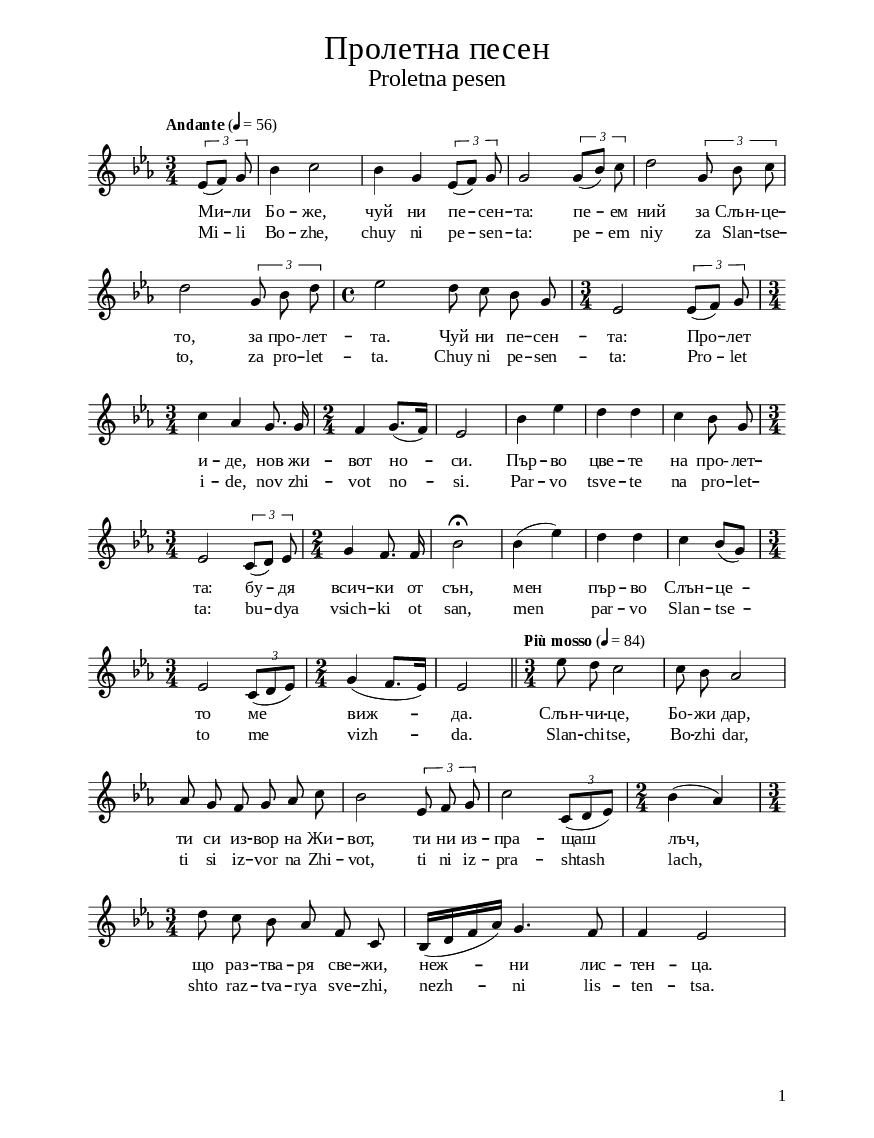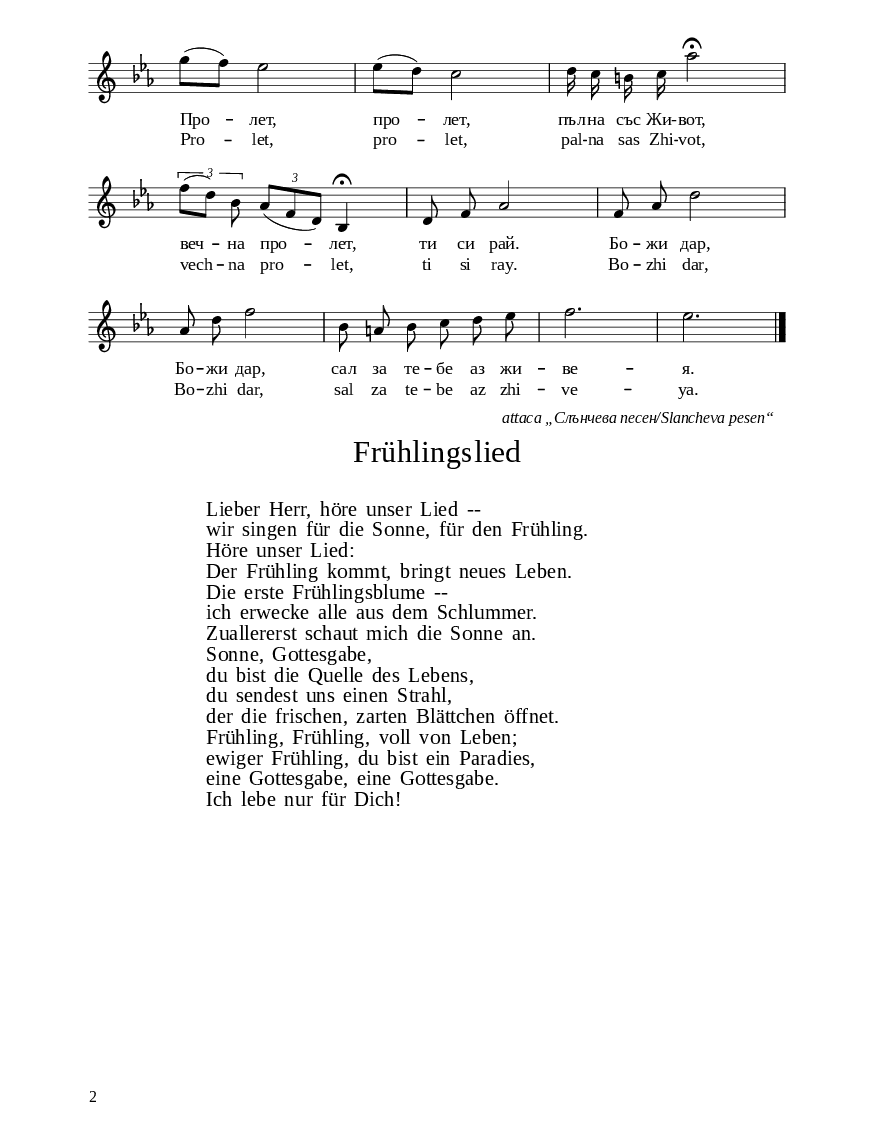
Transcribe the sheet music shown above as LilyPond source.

\version "2.24.0"

\include "include/globals.ily"

\bookpart {
  \label #'ref039
  \tocItem \markup " "
  \include "include/bookpart-paper.ily"
  \score {
    \include "include/score-layout.ily"

    \new Voice \relative c' {
      \clef treble
      \key c \minor
      \time 3/4
      \tempoFunc "Andante" 4 "56"
      \autoBeamOff
      \partial 4
      \times 2/3 { es8 ( [  f8 ) ] g8 } | % 2
      bes4c2 | % 3
      bes4  g4
      \times 2/3  {
        es8 ( [  f8 ) ] g8
      }
      | % 4
      g2
      \times 2/3  {
        g8 ( [  bes8 ) ] c8
      }
      | % 5
      d2
      \tupletUp \times 2/3  {
        g,8   bes8  c8
      }
      \break
      | % 6
      d2
      \times 2/3  {
        g,8 bes8 d8
      }
      | % 7
      \time 4/4
      es2 d8 c8 bes8
      g8 | % 8
      \time 3/4  | % 8
      es2
      \times 2/3  {
        es8 ( [  f8 ) ] g8
      }
      | \time 3/4 % 9

      \break
      c4  as4  g8.  g16 |

      \time 2/4  |
      f4  g8. ( [  f16 ) ] | % 11
      es2 | % 12
      bes'4 es4  | % 13
      d4 d4 | % 14
      c4 bes8  g8 \break  | % 15
      \time 3/4  | % 15
      es2
      \times 2/3  {
        c8 ( [  d8 ) ] es8
      }
      | % 16
      \time 2/4  | % 16
      g4  f8.  f16 | % 17
      bes2 ^\fermata | % 18
      bes4 (es4 ) | % 19
      d4 d4 |
      c4  bes8 ( [  g8 ) ] \break | % 21
      \time 3/4  | % 21
      es2
      \times 2/3  {
        c8 ( [  d8  es8 ) ]
      }
      | % 22
      \time 2/4  | % 22
      g4 (  f8. [  es16 ) ] | % 23
      es2 \bar "||"
      \time 3/4  | % 24
      \tempoFunc "Più mosso" 4 "84" | % 24
      es'8 d8 c2 | % 25
      c8 bes8  as2 \break | % 26
      as8  g8  f8  g8  as8
      c8| % 27
      bes2
      \times 2/3  {
        es,8   f8  g8
      }
      | % 28
      c2
      \times 2/3  {
        c,8 ( [  d8  es8 ) ]
      }
      | % 29
      \time 2/4 bes'4 (  as4 ) | \break
      \time 3/4
      d8c8
      bes8  as8  f8  c8  bes16 (
      [  d16  f16  as16 ) ]  % 31
      g4.  f8  f4  % 32
      es2  | \pageBreak % 33
      g'8 ( [f8 ) ] es2 |  % 34
      es8 ( [d8 ) ]c2 | % 35
      d16 c16 b16 c16
      as'2 ^\fermata | \break  % 36
      \times 2/3  {
        f8 ( [d8 ) ] bes8
      }
      \times 2/3  {
        as8 ( [  f8  d8 ) ]
      }
      bes4 ^\fermata | % 37
      d8 f8 as2  | % 38
      f8 as8  d2 \break | % 39
      as8  d8  f2 |
      bes,8 a8  bes8  c8
      d8  es8 | % 41
      f2. | % 42
      es2. \bar "|."

    }

    \addlyrics {
      Ми  -- ли Бо -- же, чуй ни пе
      -- сен -- та: пе -- ем ний
      за "Слън-" -- це -- то, за "про-" -- лет
      -- та. Чуй ни пе -- сен -- та: Про
      -- лет и -- де, нов жи -- вот но
      -- си. Пър -- во цве -- те на
      "про-" -- лет -- та: бу  -- дя всич
      -- ки от сън, мен  пър -- во
      Слън -- це -- то ме   виж
      --  да. "Слън-" -- чи -- це, "Бо-" --
      жи дар, ти си из -- вор на Жи --
      вот, ти ни из -- пра -- щаш
      лъч,  що раз -- тва -- ря све --
      жи, неж --   ни лис -- тен
      -- ца. Про -- лет, про -- лет,
      пъл -- на със "Жи-" -- вот, веч  --
      на про --  лет, ти си рай.
      Бо -- жи дар, Бо -- жи дар, сал
      за те -- бе аз жи -- ве -- я.}
      \addlyrics { Mi  -- li Bo -- zhe, chuy ni pe
      -- sen -- ta: pe -- em niy
      za Slan -- tse -- to, za pro -- let
      -- ta. Chuy ni pe -- sen -- ta: Pro
      -- let i -- de, nov zhi -- vot no
      -- si. Par -- vo tsve -- te na
      pro -- let -- ta: bu  -- dya vsich
      -- ki ot san, men  par -- vo
      Slan -- tse -- to me   vizh
      --  da. Slan -- chi -- tse, Bo --
      zhi dar, ti si iz -- vor na Zhi --
      vot, ti ni iz -- pra -- shtash
      lach,  shto raz -- tva -- rya sve --
      zhi, nezh --   ni lis -- ten
      -- tsa. Pro -- let, pro -- let,
      pal -- na sas Zhi -- vot, vech  --
      na pro --  let, ti si ray.
      Bo -- zhi dar, Bo -- zhi dar, sal
      za te -- be az zhi -- ve -- ya.}

      \header {
        title = \titleFunc "Пролетна песен" "Proletna pesen"
      }

      \midi{}

    } % score

    \markup \italic \dc-one-nobold "attaca „Слънчева песен/Slancheva pesen“"
    

    % include foreign translation(s) of the song
    \version "2.20.0"

\markup \fill-line { \fontsize #6 "Frühlingslied" }
\markup \null
\markup \null
\markup \fontsize #+2.5 {
  \hspace #10
  \override #'(baseline-skip . 2)

  \column {
    \line { " " }

    \line { " " Lieber Herr, höre unser Lied -- }

    \line { " " wir singen für die Sonne, für den Frühling. }

    \line { " " Höre unser Lied: }

    \line { " " Der Frühling kommt, bringt neues Leben.  }

    \line { " " Die erste Frühlingsblume --  }

    \line { " " ich erwecke alle aus dem Schlummer.  }

    \line { " " Zuallererst schaut mich die Sonne an. }

    \line { " " Sonne, Gottesgabe,  }

    \line { " " du bist die Quelle des Lebens,  }

    \line { " " du sendest uns einen Strahl,  }

    \line { " " der die frischen, zarten Blättchen öffnet. }

    \line { " " Frühling, Frühling, voll von Leben;  }

    \line { " " ewiger Frühling, du bist ein Paradies,  }

    \line { " " eine Gottesgabe, eine Gottesgabe. }

    \line { " " Ich lebe nur für Dich! }

  }
}


  } % bookpart
